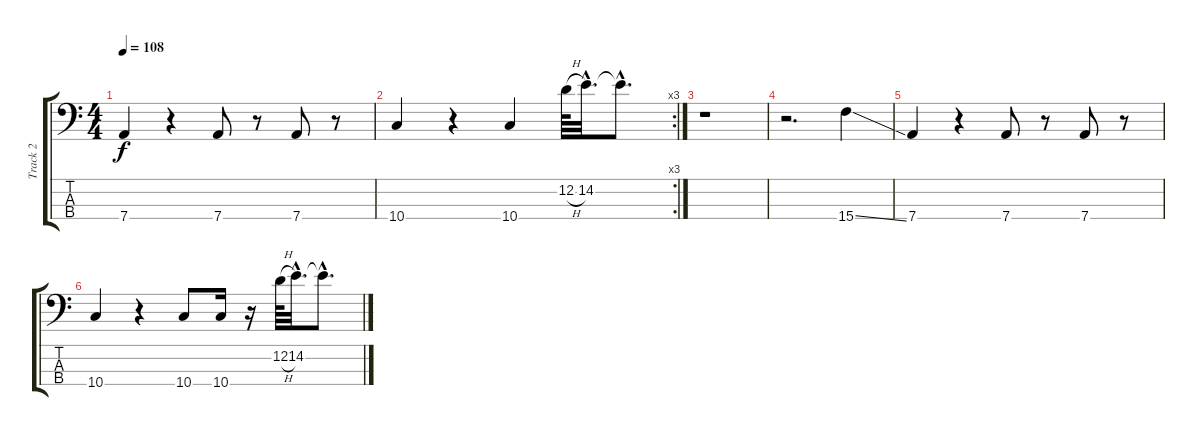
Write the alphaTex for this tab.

\track ("Track 2" "Track 2") {instrument electricbassfinger}
\staff {score tabs}
\tuning (G2 D2 A1 D1) {hide}
\ts (4 4)
\tempo 108
\clef f4
\ks c
7.4.4{dy f} r.4 7.4.8 r.8 7.4.8 r.8 |
\rc 3
10.4.4 r.4 10.4.4 12.2{h}.64 14.2{hac}.32{d} 14.2{hac t}.8{d} |
r.1 |
r.2{d} 15.4{ss}.4 |
7.4.4 r.4 7.4.8 r.8 7.4.8 r.8 |
10.4.4 r.4 10.4.8 10.4.16 r.16 12.2{h}.64 14.2{hac}.32{d} 14.2{hac t}.8{d}
